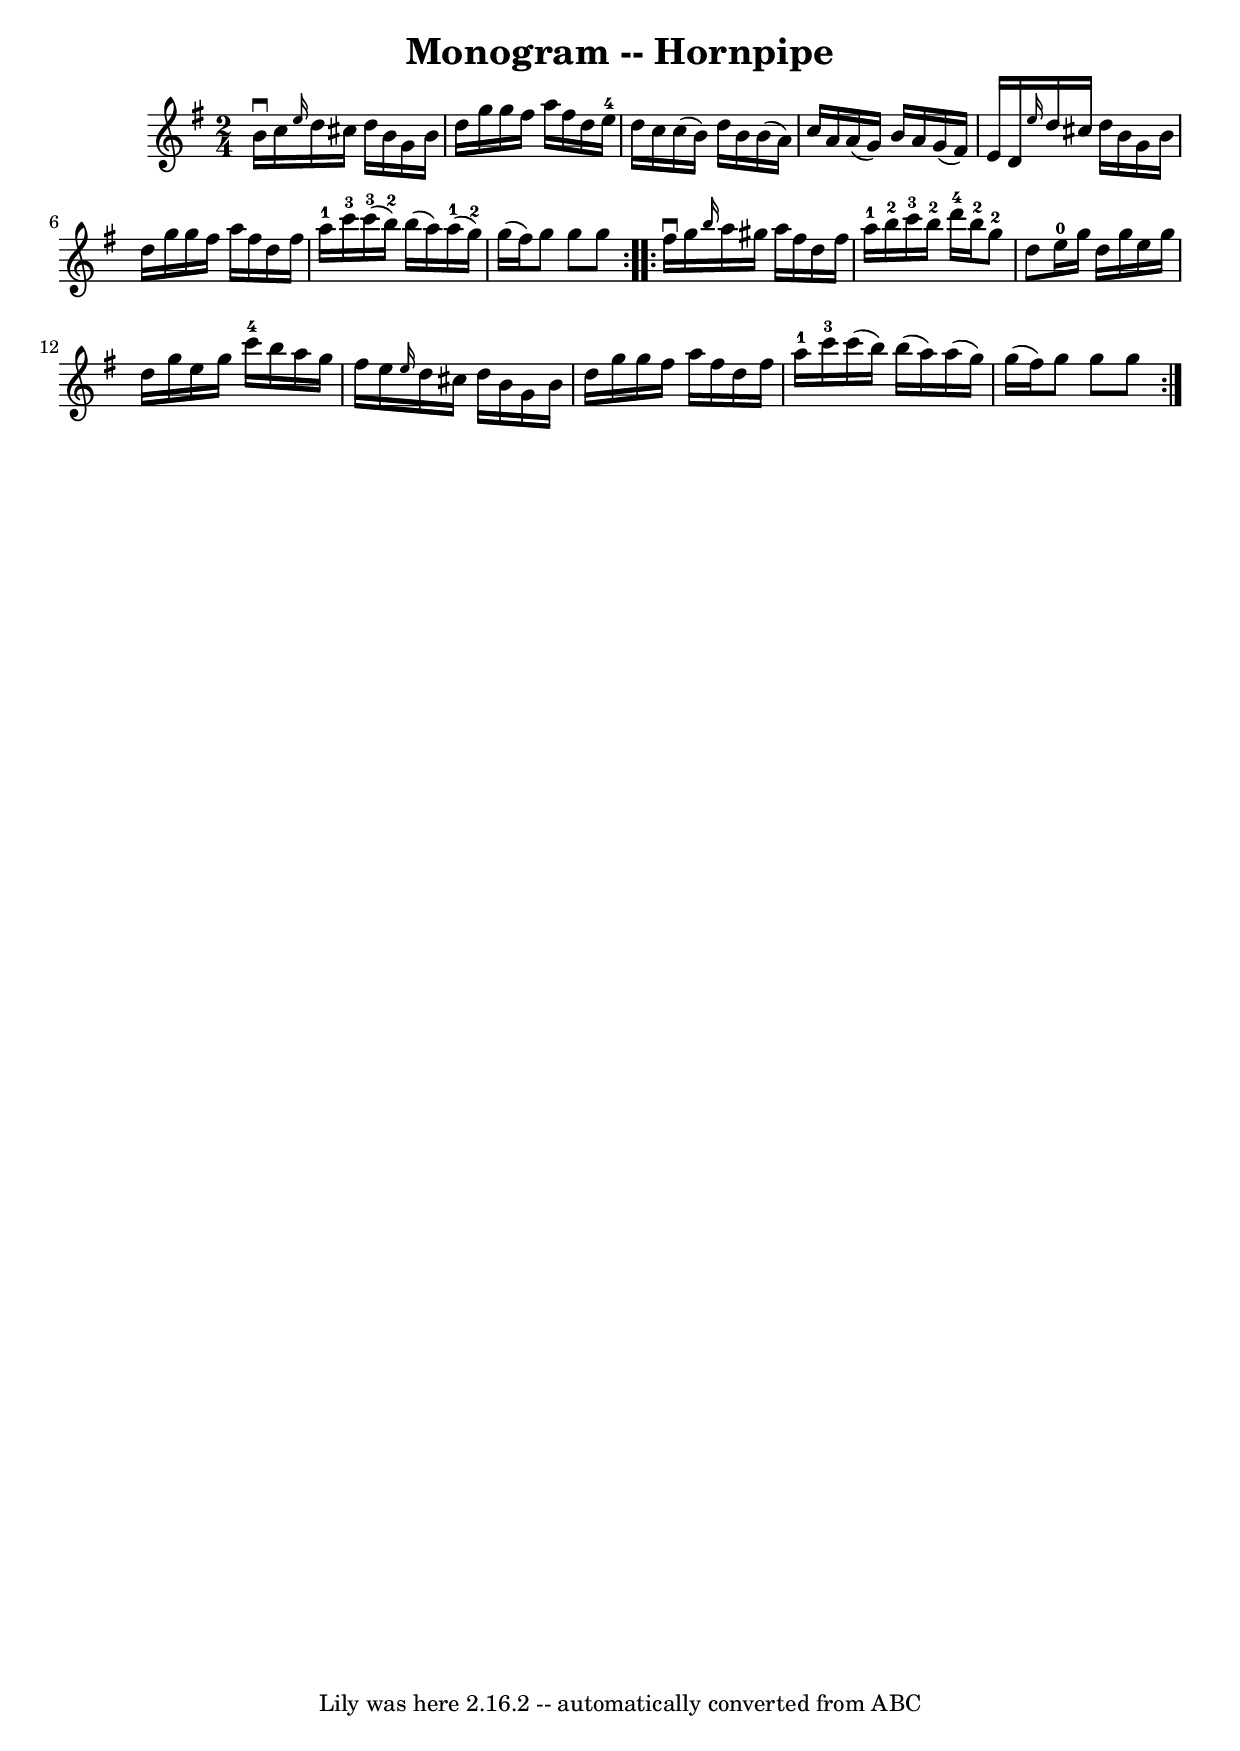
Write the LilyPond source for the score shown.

\version "2.16.2"
\include "Mammoth.ily"
\header {
  %% book = "Cole's 1000 Fiddle Tunes"
  crossRefNumber = "1"
  footnotes = ""
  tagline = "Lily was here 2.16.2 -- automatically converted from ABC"
  title = "Monogram -- Hornpipe"

}
voicedefault =  {



  \repeat volta 2 {

    \time 2/4 
    \key g \major
    b'16^\downbow c''16  |
    \grace { e''16  
	   } 
    d''16 cis''16 d''16 b'16 g'16 b'16 d''16 g''16  |
    
    g''16 fis''16 a''16 fis''16 d''16 e''16-4 d''16 c''16   |
    c''16 (b'16) d''16 b'16 b'16 (a'16) c''16    
    a'16  |
    a'16 (g'16) b'16 a'16 g'16 (fis'16) e'16 
    d'16  |
    \grace { e''16  
	   } d''16 cis''16 d''16 b'16  
    g'16 b'16 d''16 g''16  |
    g''16 fis''16 a''16    
    fis''16 d''16 fis''16 a''16-1 c'''16-3 |
    c'''16-3(b''16-2) b''16 (a''16) a''16-1(g''16-2)   
    g''16 (fis''16) |
    g''8 g''8 g''8  
  }     
  \repeat volta 2 {
    
    fis''16^\downbow g''16  |
    \grace { b''16  
	   } a''16 gis''16    
    a''16 fis''16 d''16 fis''16 a''16-1 b''16-2 |
    
    c'''16-3 b''16-2 d'''16-4 b''16-2 g''8-2 d''8   |
    e''16-0 g''16 d''16 g''16 e''16 g''16 d''16  
    g''16  |
    e''16 g''16 c'''16-4 b''16 a''16 g''16    
    fis''16 e''16  |
    \grace { e''16  
	   } d''16 cis''16 d''16 
    b'16 g'16 b'16 d''16 g''16  |
    g''16 fis''16 a''16 
    fis''16 d''16 fis''16 a''16-1 c'''16-3 |
    c'''16 (
    b''16) b''16 (a''16) a''16 (g''16) g''16 (fis''16)  |
    g''8 g''8 g''8  
  }   

}

\score{
  <<

    \context Staff="default"
    {
      \voicedefault 
      
    }

  >>
  \layout {
    
  }
  \midi {
  }

}
